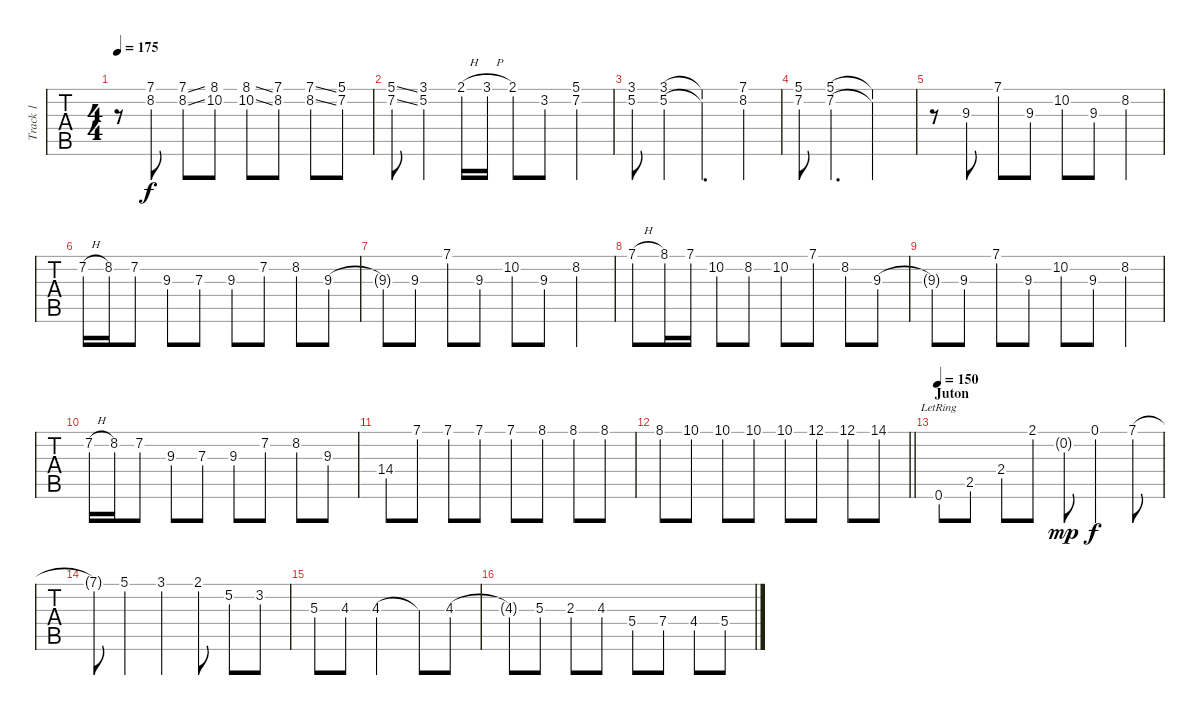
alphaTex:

\track ("Track 1" "Track 1") {instrument acousticguitarnylon}
\staff {tabs}
\tuning (E4 B3 G3 D3 A2 E2) {hide}
\ts (4 4)
\tempo 175
\clef g2
\ks c
r.8{dy f} (7.1 8.2).8 (7.1{ss} 8.2{ss}).8 (8.1 10.2).8 (8.1{ss} 10.2{ss}).8 (7.1 8.2).8 (7.1{ss} 8.2{ss}).8 (5.1 7.2).8 |
(5.1{ss} 7.2{ss}).8 (3.1 5.2).4 2.1{h}.16 3.1{h}.16 2.1.8 3.2.8 (5.1 7.2).4 |
(3.1 5.2).8 (3.1 5.2).4 (3.1{t} 5.2{t}).4{d} (7.1 8.2).4 |
(5.1 7.2).8 (5.1 7.2).4{d} (5.1{t} 7.2{t}).2 |
r.8 9.3.8 7.1.8 9.3.8 10.2.8 9.3.8 8.2.4 |
7.2{h}.16 8.2.16 7.2.8 9.3.8 7.3.8 9.3.8 7.2.8 8.2.8 9.3.8 |
9.3{t}.8 9.3.8 7.1.8 9.3.8 10.2.8 9.3.8 8.2.4 |
7.1{h}.8 8.1.16 7.1.16 10.2.8 8.2.8 10.2.8 7.1.8 8.2.8 9.3.8 |
9.3{t}.8 9.3.8 7.1.8 9.3.8 10.2.8 9.3.8 8.2.4 |
7.2{h}.16 8.2.16 7.2.8 9.3.8 7.3.8 9.3.8 7.2.8 8.2.8 9.3.8 |
14.4.8 7.1.8 7.1.8 7.1.8 7.1.8 8.1.8 8.1.8 8.1.8 |
\barLineRight lightlight
8.1.8 10.1.8 10.1.8 10.1.8 10.1.8 12.1.8 12.1.8 14.1.8 |
\section ("" "Juton")
\tempo 150
0.6{lr}.8 2.5.8 2.4.8 2.1.8 0.2{g}.8{dy mp} 0.1.4{dy f} 7.1.8 |
7.1{t}.8 5.1.4 3.1.4 2.1.8 5.2.8 3.2.8 |
5.3.8 4.3.8 4.3.2 4.3{t}.8 4.3.8 |
4.3{t}.8 5.3.8 2.3.8 4.3.8 5.4.8 7.4.8 4.4.8 5.4.8
